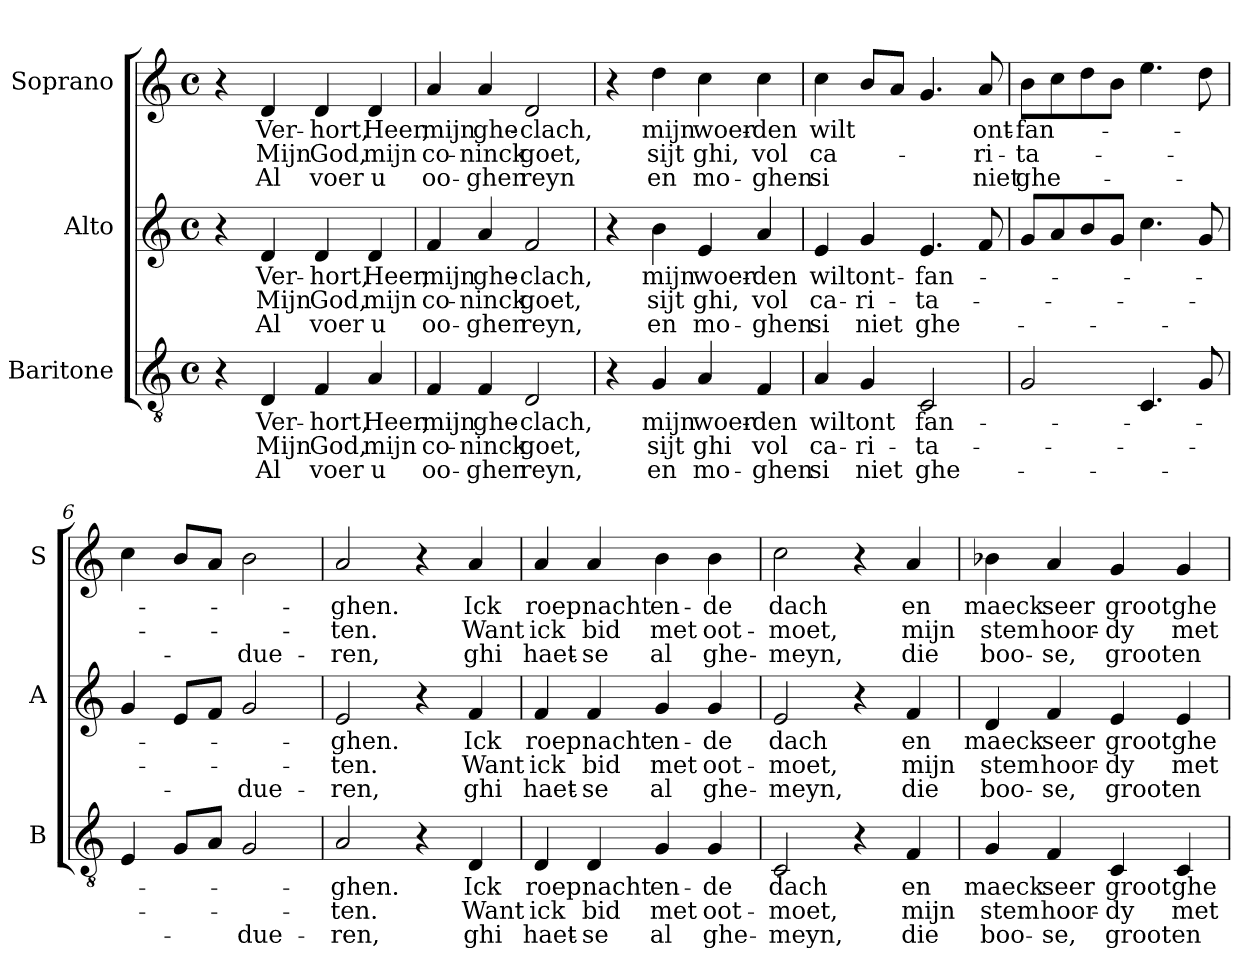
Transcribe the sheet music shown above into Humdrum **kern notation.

**kern	**text	**text	**text	**kern	**text	**text	**text	**kern	**text	**text	**text
*part3	*part3	*part3	*part3	*part2	*part2	*part2	*part2	*part1	*part1	*part1	*part1
*staff3	*staff3	*staff3	*staff3	*staff2	*staff2	*staff2	*staff2	*staff1	*staff1	*staff1	*staff1
*I"Baritone	*	*	*	*I"Alto	*	*	*	*I"Soprano	*	*	*
*I'B	*	*	*	*I'A	*	*	*	*I'S	*	*	*
*clefGv2	*	*	*	*clefG2	*	*	*	*clefG2	*	*	*
*k[]	*	*	*	*k[]	*	*	*	*k[]	*	*	*
*C:	*	*	*	*C:	*	*	*	*C:	*	*	*
*M4/4	*	*	*	*M4/4	*	*	*	*M4/4	*	*	*
*met(c)	*	*	*	*met(c)	*	*	*	*met(c)	*	*	*
=1	=1	=1	=1	=1	=1	=1	=1	=1	=1	=1	=1
4r	.	.	.	4r	.	.	.	4r	.	.	.
!	!LO:LY:b	!LO:LY:b	!LO:LY:b	!	!LO:LY:b	!LO:LY:b	!LO:LY:b	!	!LO:LY:b	!LO:LY:b	!LO:LY:b
4D/	Ver-	Mijn	Al	4d/	Ver-	Mijn	Al	4d/	Ver-	Mijn	Al
!	!LO:LY:b	!LO:LY:b	!LO:LY:b	!	!LO:LY:b	!LO:LY:b	!LO:LY:b	!	!LO:LY:b	!LO:LY:b	!LO:LY:b
4F/	-hort,	God,	voer	4d/	-hort,	God,	voer	4d/	-hort,	God,	voer
!	!LO:LY:b	!LO:LY:b	!LO:LY:b	!	!LO:LY:b	!LO:LY:b	!LO:LY:b	!	!LO:LY:b	!LO:LY:b	!LO:LY:b
4A/	Heer,	mijn	u	4d/	Heer,	mijn	u	4d/	Heer,	mijn	u
=2	=2	=2	=2	=2	=2	=2	=2	=2	=2	=2	=2
!	!LO:LY:b	!LO:LY:b	!LO:LY:b	!	!LO:LY:b	!LO:LY:b	!LO:LY:b	!	!LO:LY:b	!LO:LY:b	!LO:LY:b
4F/	mijn	co-	oo-	4f/	mijn	co-	oo-	4a/	mijn	co-	oo-
!	!LO:LY:b	!LO:LY:b	!LO:LY:b	!	!LO:LY:b	!LO:LY:b	!LO:LY:b	!	!LO:LY:b	!LO:LY:b	!LO:LY:b
4F/	ghe-	-ninck	-ghen	4a/	ghe-	-ninck	-ghen	4a/	ghe-	-ninck	-ghen
!	!LO:LY:b	!LO:LY:b	!LO:LY:b	!	!LO:LY:b	!LO:LY:b	!LO:LY:b	!	!LO:LY:b	!LO:LY:b	!LO:LY:b
2D/	-clach,	goet,	reyn,	2f/	-clach,	goet,	reyn,	2d/	-clach,	goet,	reyn
=3	=3	=3	=3	=3	=3	=3	=3	=3	=3	=3	=3
4r	.	.	.	4r	.	.	.	4r	.	.	.
!	!LO:LY:b	!LO:LY:b	!LO:LY:b	!	!LO:LY:b	!LO:LY:b	!LO:LY:b	!	!LO:LY:b	!LO:LY:b	!LO:LY:b
4G/	mijn	sijt	en	4b\	mijn	sijt	en	4dd\	mijn	sijt	en
!	!LO:LY:b	!LO:LY:b	!LO:LY:b	!	!LO:LY:b	!LO:LY:b	!LO:LY:b	!	!LO:LY:b	!LO:LY:b	!LO:LY:b
4A/	woer-	ghi	mo-	4e/	woer-	ghi,	mo-	4cc\	woer-	ghi,	mo-
!	!LO:LY:b	!LO:LY:b	!LO:LY:b	!	!LO:LY:b	!LO:LY:b	!LO:LY:b	!	!LO:LY:b	!LO:LY:b	!LO:LY:b
4F/	-den	vol	-ghen	4a/	-den	vol	-ghen	4cc\	-den	vol	-ghen
=4	=4	=4	=4	=4	=4	=4	=4	=4	=4	=4	=4
!	!LO:LY:b	!LO:LY:b	!LO:LY:b	!	!LO:LY:b	!LO:LY:b	!LO:LY:b	!	!LO:LY:b	!LO:LY:b	!LO:LY:b
4A/	wilt	ca-	si	4e/	wilt	ca-	si	4cc\	wilt	ca-	si
!	!LO:LY:b	!LO:LY:b	!LO:LY:b	!	!LO:LY:b	!LO:LY:b	!LO:LY:b	!	!	!	!
4G/	ont	-ri-	niet	4g/	ont-	-ri-	niet	8b/L	.	.	.
.	.	.	.	.	.	.	.	8a/J	.	.	.
!	!LO:LY:b	!LO:LY:b	!LO:LY:b	!	!LO:LY:b	!LO:LY:b	!LO:LY:b	!	!	!	!
2C/	fan-	-ta-	ghe-	4.e/	-fan-	-ta-	ghe-	4.g/	.	.	.
!	!	!	!	!	!	!	!	!	!LO:LY:b	!LO:LY:b	!LO:LY:b
.	.	.	.	8f/	.	.	.	8a/	ont-	-ri-	niet
=5	=5	=5	=5	=5	=5	=5	=5	=5	=5	=5	=5
!	!	!	!	!	!	!	!	!	!LO:LY:b	!LO:LY:b	!LO:LY:b
2G/	.	.	.	8g/L	.	.	.	8b\L	-fan-	-ta-	ghe-
.	.	.	.	8a/	.	.	.	8cc\	.	.	.
.	.	.	.	8b/	.	.	.	8dd\	.	.	.
.	.	.	.	8g/J	.	.	.	8b\J	.	.	.
4.C/	.	.	.	4.cc\	.	.	.	4.ee\	.	.	.
8G/	.	.	.	8g/	.	.	.	8dd\	.	.	.
!!LO:LB:g=z
=6	=6	=6	=6	=6	=6	=6	=6	=6	=6	=6	=6
4E/	.	.	.	4g/	.	.	.	4cc\	.	.	.
8G/L	.	.	.	8e/L	.	.	.	8b/L	.	.	.
8A/J	.	.	.	8f/J	.	.	.	8a/J	.	.	.
!	!	!	!LO:LY:b	!	!	!	!LO:LY:b	!	!	!	!LO:LY:b
2G/	.	.	-due-	2g/	.	.	-due-	2b\	.	.	-due-
=7	=7	=7	=7	=7	=7	=7	=7	=7	=7	=7	=7
!	!LO:LY:b	!LO:LY:b	!LO:LY:b	!	!LO:LY:b	!LO:LY:b	!LO:LY:b	!	!LO:LY:b	!LO:LY:b	!LO:LY:b
2A/	-ghen.	-ten.	-ren,	2e/	-ghen.	-ten.	-ren,	2a/	-ghen.	-ten.	-ren,
4r	.	.	.	4r	.	.	.	4r	.	.	.
!	!LO:LY:b	!LO:LY:b	!LO:LY:b	!	!LO:LY:b	!LO:LY:b	!LO:LY:b	!	!LO:LY:b	!LO:LY:b	!LO:LY:b
4D/	Ick	Want	ghi	4f/	Ick	Want	ghi	4a/	Ick	Want	ghi
=8	=8	=8	=8	=8	=8	=8	=8	=8	=8	=8	=8
!	!LO:LY:b	!LO:LY:b	!LO:LY:b	!	!LO:LY:b	!LO:LY:b	!LO:LY:b	!	!LO:LY:b	!LO:LY:b	!LO:LY:b
4D/	roep	ick	haet-	4f/	roep	ick	haet-	4a/	roep	ick	haet-
!	!LO:LY:b	!LO:LY:b	!LO:LY:b	!	!LO:LY:b	!LO:LY:b	!LO:LY:b	!	!LO:LY:b	!LO:LY:b	!LO:LY:b
4D/	nacht	bid	-se	4f/	nacht	bid	-se	4a/	nacht	bid	-se
!	!LO:LY:b	!LO:LY:b	!LO:LY:b	!	!LO:LY:b	!LO:LY:b	!LO:LY:b	!	!LO:LY:b	!LO:LY:b	!LO:LY:b
4G/	en-	met	al	4g/	en-	met	al	4b\	en-	met	al
!	!LO:LY:b	!LO:LY:b	!LO:LY:b	!	!LO:LY:b	!LO:LY:b	!LO:LY:b	!	!LO:LY:b	!LO:LY:b	!LO:LY:b
4G/	-de	oot-	ghe-	4g/	-de	oot-	ghe-	4b\	-de	oot-	ghe-
=9	=9	=9	=9	=9	=9	=9	=9	=9	=9	=9	=9
!	!LO:LY:b	!LO:LY:b	!LO:LY:b	!	!LO:LY:b	!LO:LY:b	!LO:LY:b	!	!LO:LY:b	!LO:LY:b	!LO:LY:b
2C/	dach	-moet,	-meyn,	2e/	dach	-moet,	-meyn,	2cc\	dach	-moet,	-meyn,
4r	.	.	.	4r	.	.	.	4r	.	.	.
!	!LO:LY:b	!LO:LY:b	!LO:LY:b	!	!LO:LY:b	!LO:LY:b	!LO:LY:b	!	!LO:LY:b	!LO:LY:b	!LO:LY:b
4F/	en	mijn	die	4f/	en	mijn	die	4a/	en	mijn	die
=10	=10	=10	=10	=10	=10	=10	=10	=10	=10	=10	=10
!	!LO:LY:b	!LO:LY:b	!LO:LY:b	!	!LO:LY:b	!LO:LY:b	!LO:LY:b	!	!LO:LY:b	!LO:LY:b	!LO:LY:b
4G/	maeck	stem	boo-	4d/	maeck	stem	boo-	4b-X\	maeck	stem	boo-
!	!LO:LY:b	!LO:LY:b	!LO:LY:b	!	!LO:LY:b	!LO:LY:b	!LO:LY:b	!	!LO:LY:b	!LO:LY:b	!LO:LY:b
4F/	seer	hoor-	-se,	4f/	seer	hoor-	-se,	4a/	seer	hoor-	-se,
!	!LO:LY:b	!LO:LY:b	!LO:LY:b	!	!LO:LY:b	!LO:LY:b	!LO:LY:b	!	!LO:LY:b	!LO:LY:b	!LO:LY:b
4C/	groot	-dy	groot	4e/	groot	-dy	groot	4g/	groot	-dy	groot
!	!LO:LY:b	!LO:LY:b	!LO:LY:b	!	!LO:LY:b	!LO:LY:b	!LO:LY:b	!	!LO:LY:b	!LO:LY:b	!LO:LY:b
4C/	ghe-	met	en	4e/	ghe-	met	en	4g/	ghe-	met	en
=	=	=	=	=	=	=	=	=	=	=	=
*-	*-	*-	*-	*-	*-	*-	*-	*-	*-	*-	*-
